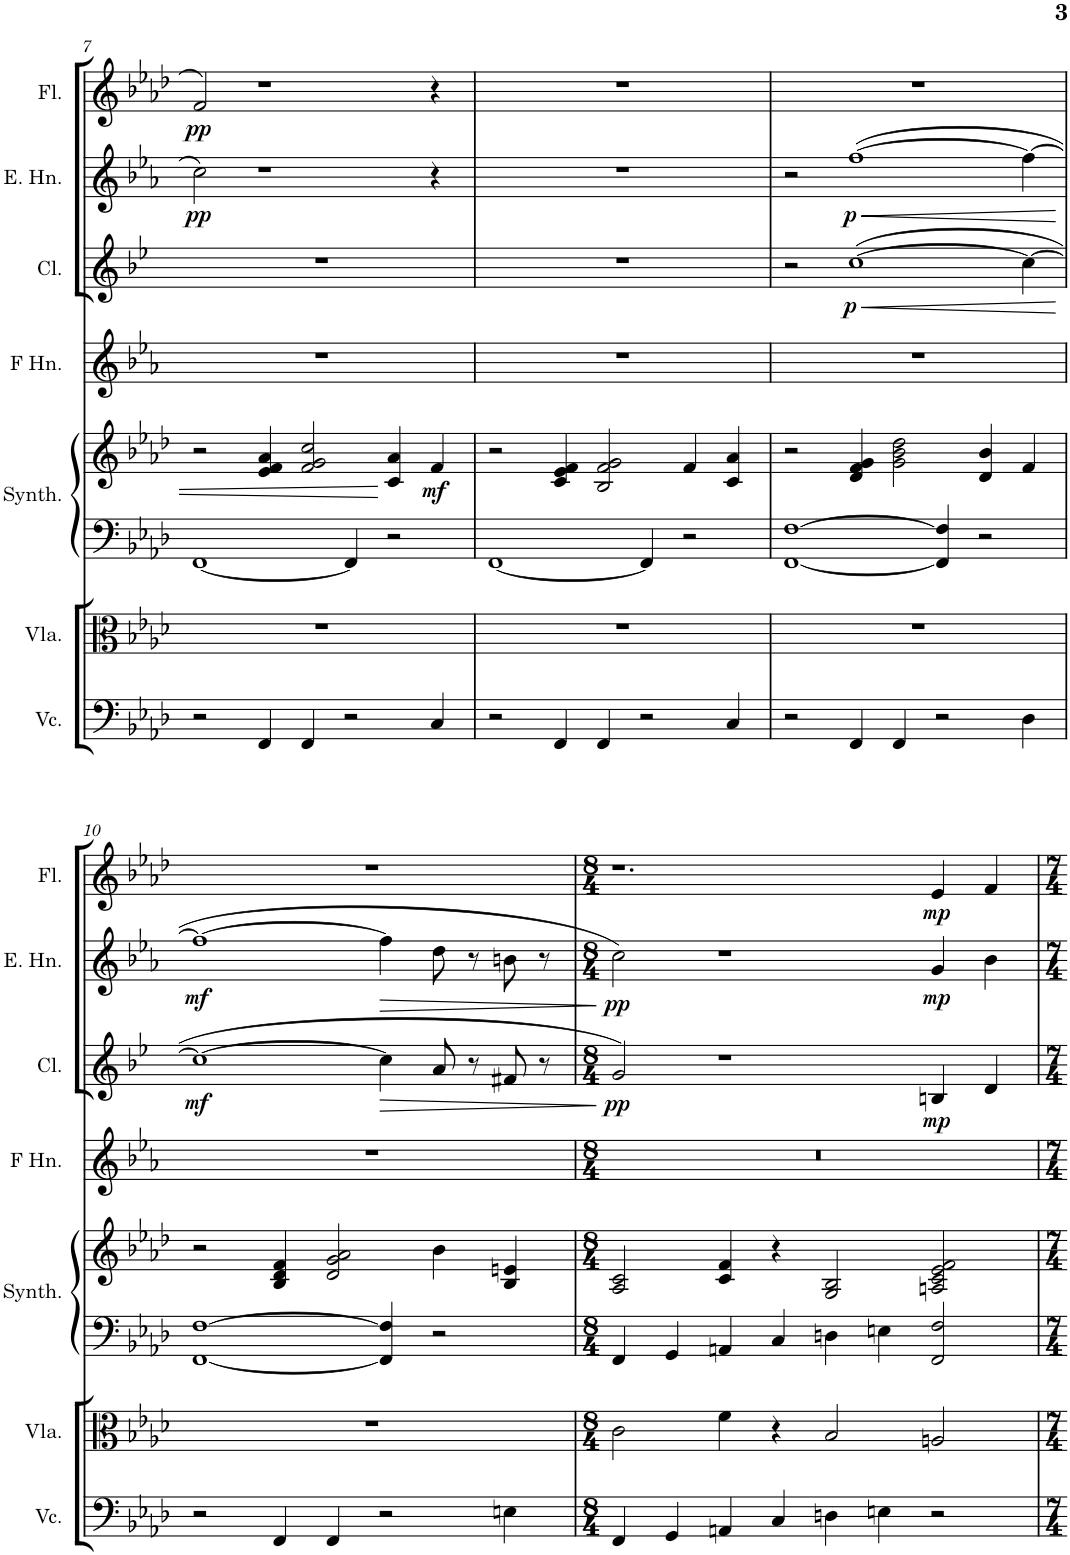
**kern	**kern	**kern	**kern	**dynam	**kern	**kern	**dynam	**kern	**dynam	**kern	**dynam
*part7	*part6	*part5	*part5	*part5	*part4	*part3	*part3	*part2	*part2	*part1	*part1
*staff8	*staff7	*staff6	*staff5	*staff5/6	*staff4	*staff3	*staff3	*staff2	*staff2	*staff1	*staff1
*I"Violoncello	*I"Viola	*I"String Synthesizer	*	*	*I"Horn in F	*I"Clarinet	*	*I"English Horn	*	*I"Flute	*
*I'Vc.	*I'Vla.	*I'Synth.	*	*	*	*I'Cl.	*	*I'E. Hn.	*	*I'Fl.	*
!!LO:PB:g=z
*clefF4	*clefC3	*clefF4	*clefG2	*	*clefG2	*clefG2	*	*clefG2	*	*clefG2	*
*	*	*	*	*	*Trd4c7	*Trd1c2	*	*Trd4c7	*	*	*
*k[b-e-a-d-]	*k[b-e-a-d-]	*k[b-e-a-d-]	*k[b-e-a-d-]	*	*k[b-e-a-]	*k[b-e-]	*	*k[b-e-a-]	*	*k[b-e-a-d-]	*
*M7/4	*M7/4	*M7/4	*M7/4	*	*M7/4	*M7/4	*	*M7/4	*	*M7/4	*
=7	=7	=7	=7	=7	=7	=7	=7	=7	=7	=7	=7
!	!	!	!	!	!	!	!	!	!LO:DY:b	!	!LO:DY:b
2r	1..r	[1FF	2r	.	1..r	1..r	.	2cc\	pp	2f/	pp
4FF/	.	.	4e-/ 4f/ 4a-/	.	.	.	.	1r	.	1r	.
4FF/	.	.	2f/ 2g/ 2cc/	.	.	.	.	.	.	.	.
2r	.	4FF/]	.	.	.	.	.	.	.	.	.
.	.	2r	4c/ 4a-/	.	.	.	.	.	.	.	.
!	!	!	!	!LO:DY:b	!	!	!	!	!	!	!
4C/	.	.	4f/	mf	.	.	.	4r	.	4r	.
=8	=8	=8	=8	=8	=8	=8	=8	=8	=8	=8	=8
2r	1..r	[1FF	2r	.	1..r	1..r	.	1..r	.	1..r	.
4FF/	.	.	4c/ 4e-/ 4f/	.	.	.	.	.	.	.	.
4FF/	.	.	2B-/ 2f/ 2g/	.	.	.	.	.	.	.	.
2r	.	4FF/]	.	.	.	.	.	.	.	.	.
.	.	2r	4f/	.	.	.	.	.	.	.	.
4C/	.	.	4c/ 4a-/	.	.	.	.	.	.	.	.
=9	=9	=9	=9	=9	=9	=9	=9	=9	=9	=9	=9
2r	1..r	[1FF [1F	2r	.	1..r	2r	.	2r	.	1..r	.
!	!	!	!	!	!	!	!LO:HP:b	!	!LO:HP:b	!	!
!	!	!	!	!	!	!	!LO:DY:n=1:b	!	!LO:DY:n=1:b	!	!
4FF/	.	.	4d-/ 4f/ 4g/	.	.	([1cc	< p	([1ff	< p	.	.
4FF/	.	.	2g\ 2b-\ 2dd-\	.	.	.	.	.	.	.	.
2r	.	4FF/] 4F/]	.	.	.	.	.	.	.	.	.
.	.	2r	4d-/ 4b-/	.	.	.	.	.	.	.	.
4D-\	.	.	4f/	.	.	4cc\_	.	4ff\_	.	.	.
.	.	.	.	.	.	.	[	.	[	.	.
!!LO:LB:g=z
=10	=10	=10	=10	=10	=10	=10	=10	=10	=10	=10	=10
!	!	!	!	!	!	!	!LO:DY:b	!	!LO:DY:b	!	!
2r	1..r	[1FF [1F	2r	.	1..r	1cc_	mf	1ff_	mf	1..r	.
4FF/	.	.	4B-/ 4d-/ 4f/	.	.	.	.	.	.	.	.
4FF/	.	.	2d-/ 2g/ 2a-/	.	.	.	.	.	.	.	.
!	!	!	!	!	!	!	!LO:HP:b	!	!LO:HP:b	!	!
2r	.	4FF/] 4F/]	.	.	.	4cc\]	>	4ff\]	>	.	.
.	.	2r	4b-\	.	.	8a/	.	8dd\	.	.	.
.	.	.	.	.	.	8r	.	8r	.	.	.
4En\	.	.	4B-/ 4en/	.	.	8f#X/	.	8bn\	.	.	.
.	.	.	.	.	.	8r	.	8r	.	.	.
.	.	.	.	.	.	.	]	.	]	.	.
=11	=11	=11	=11	=11	=11	=11	=11	=11	=11	=11	=11
*M8/4	*M8/4	*M8/4	*M8/4	*	*M8/4	*M8/4	*	*M8/4	*	*M8/4	*
!	!	!	!	!	!	!	!LO:DY:b	!	!LO:DY:b	!	!
4FF/	2c\	4FF/	2A-/ 2c/	.	0r	2g/)	pp	2cc\)	pp	1.r	.
4GG/	.	4GG/	.	.	.	.	.	.	.	.	.
4AAn/	4f\	4AAn/	4c/ 4f/	.	.	1r	.	1r	.	.	.
4C/	4r	4C/	4r	.	.	.	.	.	.	.	.
4Dn\	2B-/	4Dn\	2G/ 2B-/	.	.	.	.	.	.	.	.
4En\	.	4En\	.	.	.	.	.	.	.	.	.
!	!	!	!	!	!	!	!LO:DY:b	!	!LO:DY:b	!	!LO:DY:b
2r	2An/	2FF/ 2F/	2An/ 2c/ 2e-/ 2f/	.	.	4Bn/	mp	4g/	mp	4e-/	mp
.	.	.	.	.	.	4d/	.	4b-\	.	4f/	.
=	=	=	=	=	=	=	=	=	=	=	=
*-	*-	*-	*-	*-	*-	*-	*-	*-	*-	*-	*-
